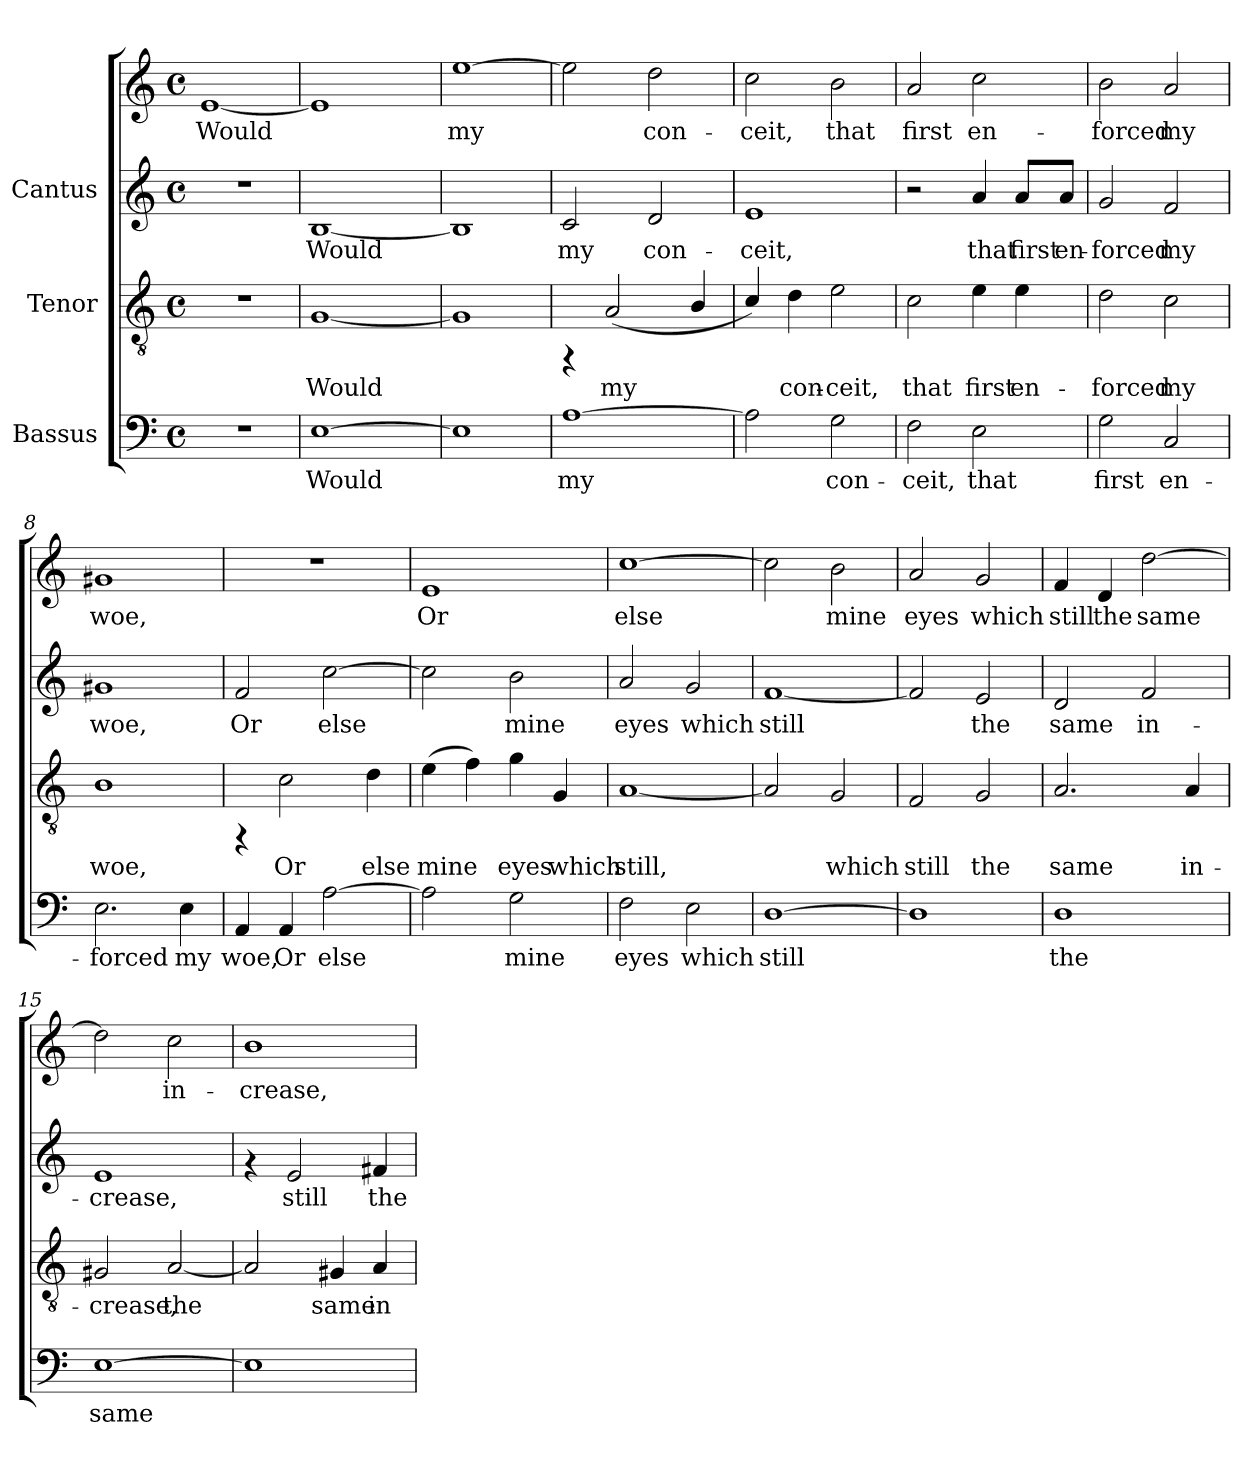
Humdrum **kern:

**kern	**text	**kern	**text	**kern	**text	**kern	**text
*part3	*part3	*part2	*part2	*part1	*part1	*part1	*part1
*staff4	*staff4	*staff3	*staff3	*staff2	*staff2	*staff1	*staff1
*I"Bassus	*	*I"Tenor	*	*I"Cantus	*	*	*
!!LO:PB:g=z
*stria5	*	*stria5	*	*stria5	*	*stria5	*
*clefF4	*	*clefGv2	*	*clefG2	*	*clefG2	*
*M4/4	*	*M4/4	*	*M4/4	*	*M4/4	*
*met(c)	*	*met(c)	*	*met(c)	*	*met(c)	*
*MM156	*	*MM156	*	*MM156	*	*MM156	*
=1	=1	=1	=1	=1	=1	=1	=1
!	!	!	!	!	!	!	!LO:LY:b:cj
1r	.	1r	.	1r	.	[<1e	Would
=2	=2	=2	=2	=2	=2	=2	=2
!	!LO:LY:b:cj	!	!LO:LY:b:cj	!	!LO:LY:b:cj	!	!
[>1E	Would	[<1G	Would	[<1B	Would	1e]	.
=3	=3	=3	=3	=3	=3	=3	=3
!	!	!	!	!	!	!	!LO:LY:b:cj
1E]	.	1G]	.	1B]	.	[>1ee	my
=4	=4	=4	=4	=4	=4	=4	=4
!	!LO:LY:b:cj	!	!	!	!LO:LY:b:cj	!	!LO:LY:b:cj
[>1A	my	4rFF	.	2c/	-my	2ee\]	.
!	!	!	!LO:LY:b:cj	!	!	!	!
.	.	(<2A/	my	.	.	.	.
!	!	!	!	!	!LO:LY:b:cj	!	!LO:LY:b:cj
.	.	.	.	2d/	con-	2dd\	con-
!	!	!	!LO:LY:b:cj	!	!	!	!
.	.	4B/	.	.	.	.	.
=5	=5	=5	=5	=5	=5	=5	=5
!	!LO:LY:b:cj	!	!LO:LY:b:cj	!	!LO:LY:b:cj	!	!LO:LY:b:cj
2A\]	.	4c/)	.	1e	ceit,	2cc\	-ceit,
!	!	!	!LO:LY:b:cj	!	!	!	!
.	.	4d\	con-	.	.	.	.
!	!LO:LY:b:cj	!	!LO:LY:b:cj	!	!	!	!LO:LY:b:cj
2G\	con-	2e\	-ceit,	.	.	2b\	that
=6	=6	=6	=6	=6	=6	=6	=6
!	!LO:LY:b:cj	!	!LO:LY:b:cj	!	!	!	!LO:LY:b:cj
2F\	-ceit,	2c\	that	2r	.	2a/	first
!	!LO:LY:b:cj	!	!LO:LY:b:cj	!	!LO:LY:b:cj	!	!LO:LY:b:cj
2E\	that	4e\	first	4a/	-that	2cc\	en-
!	!	!	!LO:LY:b:cj	!	!LO:LY:b:cj	!	!
.	.	4e\	en-	8a/L	first	.	.
!	!	!	!	!	!LO:LY:b:cj	!	!
.	.	.	.	8a/J	en-	.	.
=7	=7	=7	=7	=7	=7	=7	=7
!	!LO:LY:b:cj	!	!LO:LY:b:cj	!	!LO:LY:b:cj	!	!LO:LY:b:cj
2G\	first	2d\	-forced	2g/	forced	2b\	-forced
!	!LO:LY:b:cj	!	!LO:LY:b:cj	!	!LO:LY:b:cj	!	!LO:LY:b:cj
2C/	en-	2c\	my	2f/	my	2a/	my
!!LO:LB:g=z
=8	=8	=8	=8	=8	=8	=8	=8
!	!LO:LY:b:cj	!	!LO:LY:b:cj	!	!LO:LY:b:cj	!	!LO:LY:b:cj
2.E\	-forced	1B	woe,	1g#X	woe,	1g#X	woe,
!	!LO:LY:b:cj	!	!	!	!	!	!
4E\	my	.	.	.	.	.	.
=9	=9	=9	=9	=9	=9	=9	=9
!	!LO:LY:b:cj	!	!	!	!LO:LY:b:cj	!	!
4AA/	woe,	4rFF	.	2f/	Or	1r	.
!	!LO:LY:b:cj	!	!LO:LY:b:cj	!	!	!	!
4AA/	Or	2c\	Or	.	.	.	.
!	!LO:LY:b:cj	!	!	!	!LO:LY:b:cj	!	!
[>2A\	else	.	.	[>2cc\	else	.	.
!	!	!	!LO:LY:b:cj	!	!	!	!
.	.	4d\	else	.	.	.	.
=10	=10	=10	=10	=10	=10	=10	=10
!	!LO:LY:b:cj	!	!LO:LY:b:cj	!	!LO:LY:b:cj	!	!LO:LY:b:cj
2A\]	.	(>4e\	mine	2cc\]	.	1e	Or
!	!	!	!LO:LY:b:cj	!	!	!	!
.	.	4f\)	.	.	.	.	.
!	!LO:LY:b:cj	!	!LO:LY:b:cj	!	!LO:LY:b:cj	!	!
2G\	mine	4g\	eyes	2b\	mine	.	.
!	!	!	!LO:LY:b:cj	!	!	!	!
.	.	4G/	which	.	.	.	.
=11	=11	=11	=11	=11	=11	=11	=11
!	!LO:LY:b:cj	!	!LO:LY:b:cj	!	!LO:LY:b:cj	!	!LO:LY:b:cj
2F\	eyes	[<1A	still,	2a/	eyes	[>1cc	else
!	!LO:LY:b:cj	!	!	!	!LO:LY:b:cj	!	!
2E\	which	.	.	2g/	which	.	.
=12	=12	=12	=12	=12	=12	=12	=12
!	!LO:LY:b:cj	!	!LO:LY:b:cj	!	!LO:LY:b:cj	!	!LO:LY:b:cj
[>1D	still	2A/]	.	[<1f	still	2cc\]	.
!	!	!	!LO:LY:b:cj	!	!	!	!LO:LY:b:cj
.	.	2G/	which	.	.	2b\	mine
=13	=13	=13	=13	=13	=13	=13	=13
!	!	!	!LO:LY:b:cj	!	!LO:LY:b:cj	!	!LO:LY:b:cj
1D]	.	2F/	still	2f/]	.	2a/	eyes
!	!	!	!LO:LY:b:cj	!	!LO:LY:b:cj	!	!LO:LY:b:cj
.	.	2G/	the	2e/	the	2g/	which
!!LO:PB:g=z
=14	=14	=14	=14	=14	=14	=14	=14
!	!LO:LY:b:cj	!	!LO:LY:b:cj	!	!LO:LY:b:cj	!	!LO:LY:b:cj
1D	the	2.A/	same	2d/	same	4f/	still
!	!	!	!	!	!	!	!LO:LY:b:cj
.	.	.	.	.	.	4d/	the
!	!	!	!	!	!LO:LY:b:cj	!	!LO:LY:b:cj
.	.	.	.	2f/	in-	[>2dd\	same
!	!	!	!LO:LY:b:cj	!	!	!	!
.	.	4A/	in-	.	.	.	.
=15	=15	=15	=15	=15	=15	=15	=15
!	!LO:LY:b:cj	!	!LO:LY:b:cj	!	!LO:LY:b:cj	!	!LO:LY:b:cj
[>1E	same	2G#X/	-crease,	1e	-crease,	2dd\]	-
!	!	!	!LO:LY:b:cj	!	!	!	!LO:LY:b:cj
.	.	[<2A/	the	.	.	2cc\	in-
=16	=16	=16	=16	=16	=16	=16	=16
!	!	!	!LO:LY:b:cj	!	!	!	!LO:LY:b:cj
1E]	.	2A/]	.	4rf	.	1b	crease,
!	!	!	!	!	!LO:LY:b:cj	!	!
.	.	.	.	2e/	still	.	.
!	!	!	!LO:LY:b:cj	!	!	!	!
.	.	4G#X/	same	.	.	.	.
!	!	!	!LO:LY:b:cj	!	!LO:LY:b:cj	!	!
.	.	4A/	in-	4f#X/	the	.	.
=	=	=	=	=	=	=	=
*-	*-	*-	*-	*-	*-	*-	*-
